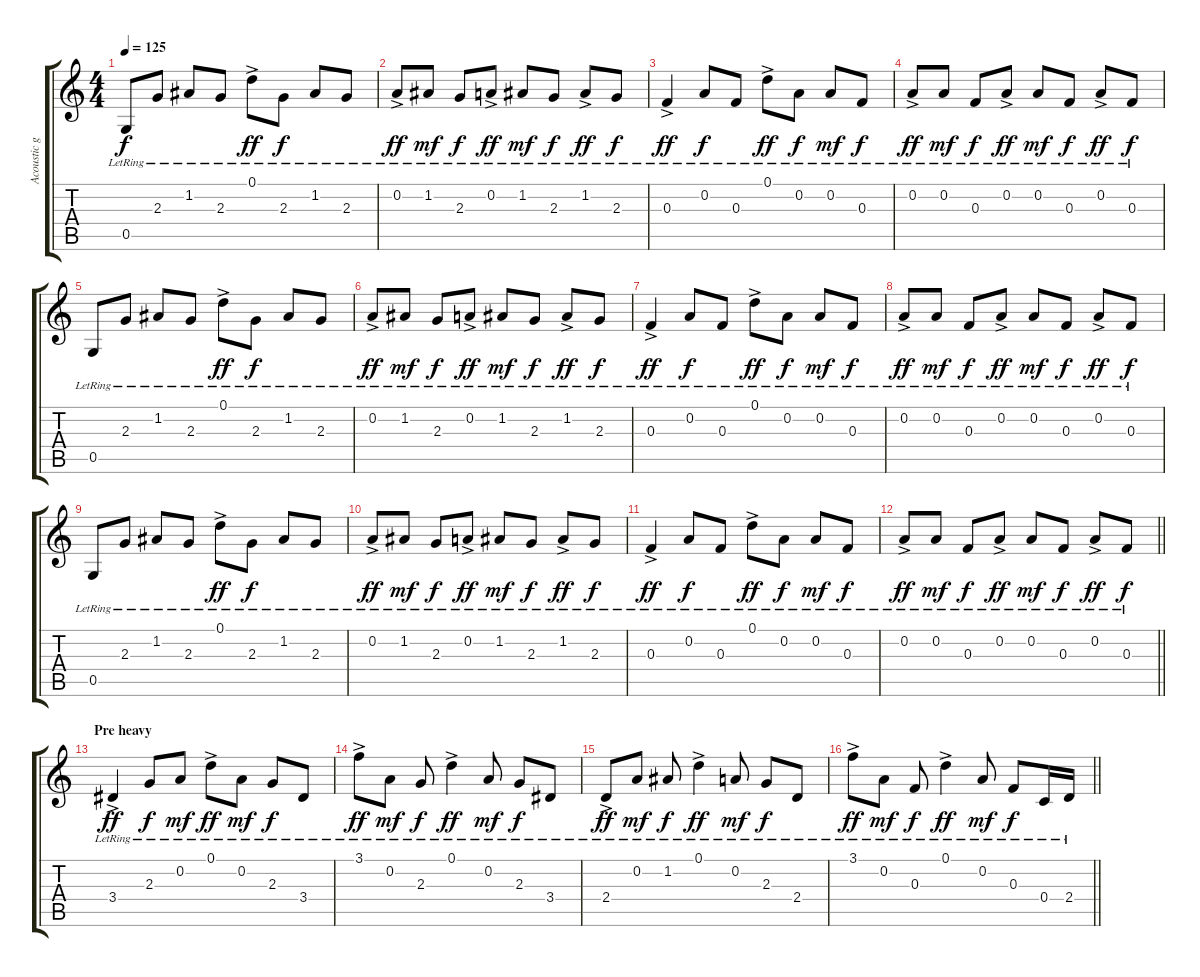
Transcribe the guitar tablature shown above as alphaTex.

\track ("Acoustic guitar" "Acoustic g") {instrument acousticguitarsteel}
\staff {score tabs}
\tuning (D4 A3 F3 C3 G2 D2) {hide}
\ts (4 4)
\tempo 125
\clef g2
\ks c
0.5{lr}.8{dy f} 2.3{lr}.8 1.2{lr}.8 2.3{lr}.8 0.1{ac lr}.8{dy ff} 2.3{lr}.8{dy f} 1.2{lr}.8 2.3{lr}.8 |
0.2{ac lr}.8{dy ff} 1.2{lr}.8{dy mf} 2.3{lr}.8{dy f} 0.2{ac lr}.8{dy ff} 1.2{lr}.8{dy mf} 2.3{lr}.8{dy f} 1.2{ac lr}.8{dy ff} 2.3{lr}.8{dy f} |
0.3{ac lr}.4{dy ff} 0.2{lr}.8{dy f} 0.3{lr}.8 0.1{ac lr}.8{dy ff} 0.2{lr}.8{dy f} 0.2{lr}.8{dy mf} 0.3{lr}.8{dy f} |
0.2{ac lr}.8{dy ff} 0.2{lr}.8{dy mf} 0.3{lr}.8{dy f} 0.2{ac lr}.8{dy ff} 0.2{lr}.8{dy mf} 0.3{lr}.8{dy f} 0.2{ac lr}.8{dy ff} 0.3{lr}.8{dy f} |
0.5{lr}.8 2.3{lr}.8 1.2{lr}.8 2.3{lr}.8 0.1{ac lr}.8{dy ff} 2.3{lr}.8{dy f} 1.2{lr}.8 2.3{lr}.8 |
0.2{ac lr}.8{dy ff} 1.2{lr}.8{dy mf} 2.3{lr}.8{dy f} 0.2{ac lr}.8{dy ff} 1.2{lr}.8{dy mf} 2.3{lr}.8{dy f} 1.2{ac lr}.8{dy ff} 2.3{lr}.8{dy f} |
0.3{ac lr}.4{dy ff} 0.2{lr}.8{dy f} 0.3{lr}.8 0.1{ac lr}.8{dy ff} 0.2{lr}.8{dy f} 0.2{lr}.8{dy mf} 0.3{lr}.8{dy f} |
0.2{ac lr}.8{dy ff} 0.2{lr}.8{dy mf} 0.3{lr}.8{dy f} 0.2{ac lr}.8{dy ff} 0.2{lr}.8{dy mf} 0.3{lr}.8{dy f} 0.2{ac lr}.8{dy ff} 0.3{lr}.8{dy f} |
0.5{lr}.8 2.3{lr}.8 1.2{lr}.8 2.3{lr}.8 0.1{ac lr}.8{dy ff} 2.3{lr}.8{dy f} 1.2{lr}.8 2.3{lr}.8 |
0.2{ac lr}.8{dy ff} 1.2{lr}.8{dy mf} 2.3{lr}.8{dy f} 0.2{ac lr}.8{dy ff} 1.2{lr}.8{dy mf} 2.3{lr}.8{dy f} 1.2{ac lr}.8{dy ff} 2.3{lr}.8{dy f} |
0.3{ac lr}.4{dy ff} 0.2{lr}.8{dy f} 0.3{lr}.8 0.1{ac lr}.8{dy ff} 0.2{lr}.8{dy f} 0.2{lr}.8{dy mf} 0.3{lr}.8{dy f} |
\barLineRight lightlight
0.2{ac lr}.8{dy ff} 0.2{lr}.8{dy mf} 0.3{lr}.8{dy f} 0.2{ac lr}.8{dy ff} 0.2{lr}.8{dy mf} 0.3{lr}.8{dy f} 0.2{ac lr}.8{dy ff} 0.3{lr}.8{dy f} |
\section ("" "Pre heavy")
3.4{ac lr}.4{dy ff} 2.3{lr}.8{dy f} 0.2{lr}.8{dy mf} 0.1{ac lr}.8{dy ff} 0.2{lr}.8{dy mf} 2.3{lr}.8{dy f} 3.4{lr}.8 |
3.1{ac lr}.8{dy ff} 0.2{lr}.8{dy mf} 2.3{lr}.8{dy f} 0.1{ac lr}.4{dy ff} 0.2{lr}.8{dy mf} 2.3{lr}.8{dy f} 3.4{lr}.8 |
2.4{ac lr}.8{dy ff} 0.2{lr}.8{dy mf} 1.2{lr}.8{dy f} 0.1{ac lr}.4{dy ff} 0.2{lr}.8{dy mf} 2.3{lr}.8{dy f} 2.4{lr}.8 |
\barLineRight lightlight
3.1{ac lr}.8{dy ff} 0.2{lr}.8{dy mf} 0.3{lr}.8{dy f} 0.1{ac lr}.4{dy ff} 0.2{lr}.8{dy mf} 0.3{lr}.8{dy f} 0.4{lr}.16 2.4{lr}.16
